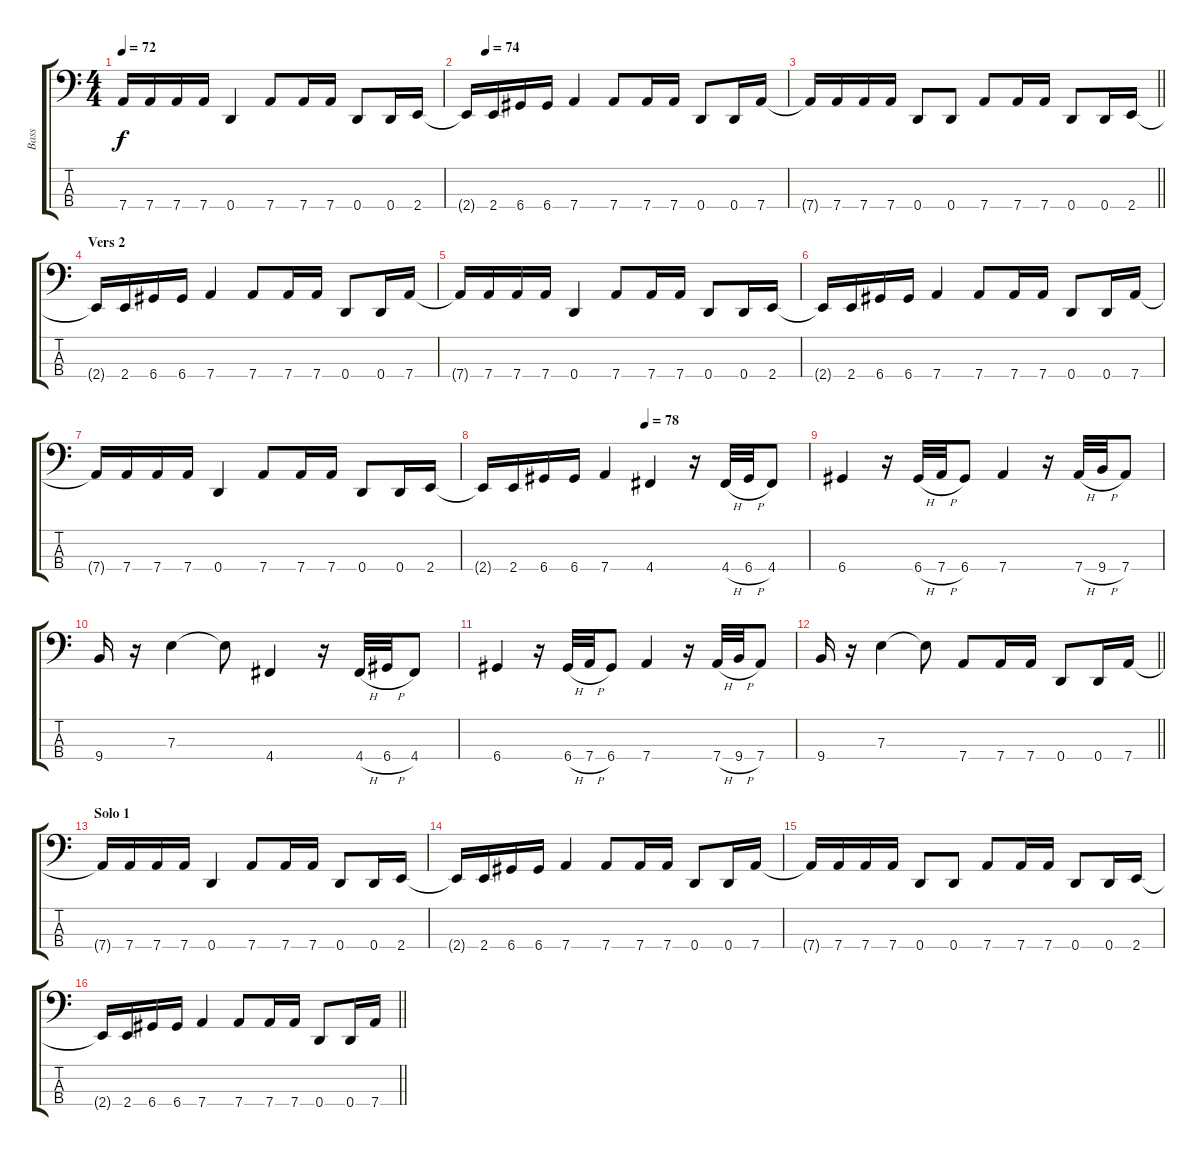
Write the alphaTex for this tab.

\track ("Bass" "Bass") {instrument electricbasspick}
\staff {score tabs}
\tuning (G2 D2 A1 D1) {hide}
\ts (4 4)
\tempo 72
\clef f4
\ks c
7.4{t}.16{dy f} 7.4.16 7.4.16 7.4.16 0.4.4 7.4.8 7.4.16 7.4.16 0.4.8 0.4.16 2.4.16 |
\tempo (74 0.0625)
2.4{t}.16 2.4.16 6.4.16 6.4.16 7.4.4 7.4.8 7.4.16 7.4.16 0.4.8 0.4.16 7.4.16 |
\barLineRight lightlight
7.4{t}.16 7.4.16 7.4.16 7.4.16 0.4.8 0.4.8 7.4.8 7.4.16 7.4.16 0.4.8 0.4.16 2.4.16 |
\section ("" "Vers 2")
2.4{t}.16 2.4.16 6.4.16 6.4.16 7.4.4 7.4.8 7.4.16 7.4.16 0.4.8 0.4.16 7.4.16 |
7.4{t}.16 7.4.16 7.4.16 7.4.16 0.4.4 7.4.8 7.4.16 7.4.16 0.4.8 0.4.16 2.4.16 |
2.4{t}.16 2.4.16 6.4.16 6.4.16 7.4.4 7.4.8 7.4.16 7.4.16 0.4.8 0.4.16 7.4.16 |
7.4{t}.16 7.4.16 7.4.16 7.4.16 0.4.4 7.4.8 7.4.16 7.4.16 0.4.8 0.4.16 2.4.16 |
\tempo (78 0.5)
2.4{t}.16 2.4.16 6.4.16 6.4.16 7.4.4 4.4.4 r.16 4.4{h}.32 6.4{h}.32 4.4.8 |
6.4.4 r.16 6.4{h}.32 7.4{h}.32 6.4.8 7.4.4 r.16 7.4{h}.32 9.4{h}.32 7.4.8 |
9.4.16 r.16 7.3.4 7.3{t}.8 4.4.4 r.16 4.4{h}.32 6.4{h}.32 4.4.8 |
6.4.4 r.16 6.4{h}.32 7.4{h}.32 6.4.8 7.4.4 r.16 7.4{h}.32 9.4{h}.32 7.4.8 |
\barLineRight lightlight
9.4.16 r.16 7.3.4 7.3{t}.8 7.4.8 7.4.16 7.4.16 0.4.8 0.4.16 7.4.16 |
\section ("" "Solo 1")
7.4{t}.16 7.4.16 7.4.16 7.4.16 0.4.4 7.4.8 7.4.16 7.4.16 0.4.8 0.4.16 2.4.16 |
2.4{t}.16 2.4.16 6.4.16 6.4.16 7.4.4 7.4.8 7.4.16 7.4.16 0.4.8 0.4.16 7.4.16 |
7.4{t}.16 7.4.16 7.4.16 7.4.16 0.4.8 0.4.8 7.4.8 7.4.16 7.4.16 0.4.8 0.4.16 2.4.16 |
\barLineRight lightlight
2.4{t}.16 2.4.16 6.4.16 6.4.16 7.4.4 7.4.8 7.4.16 7.4.16 0.4.8 0.4.16 7.4.16
